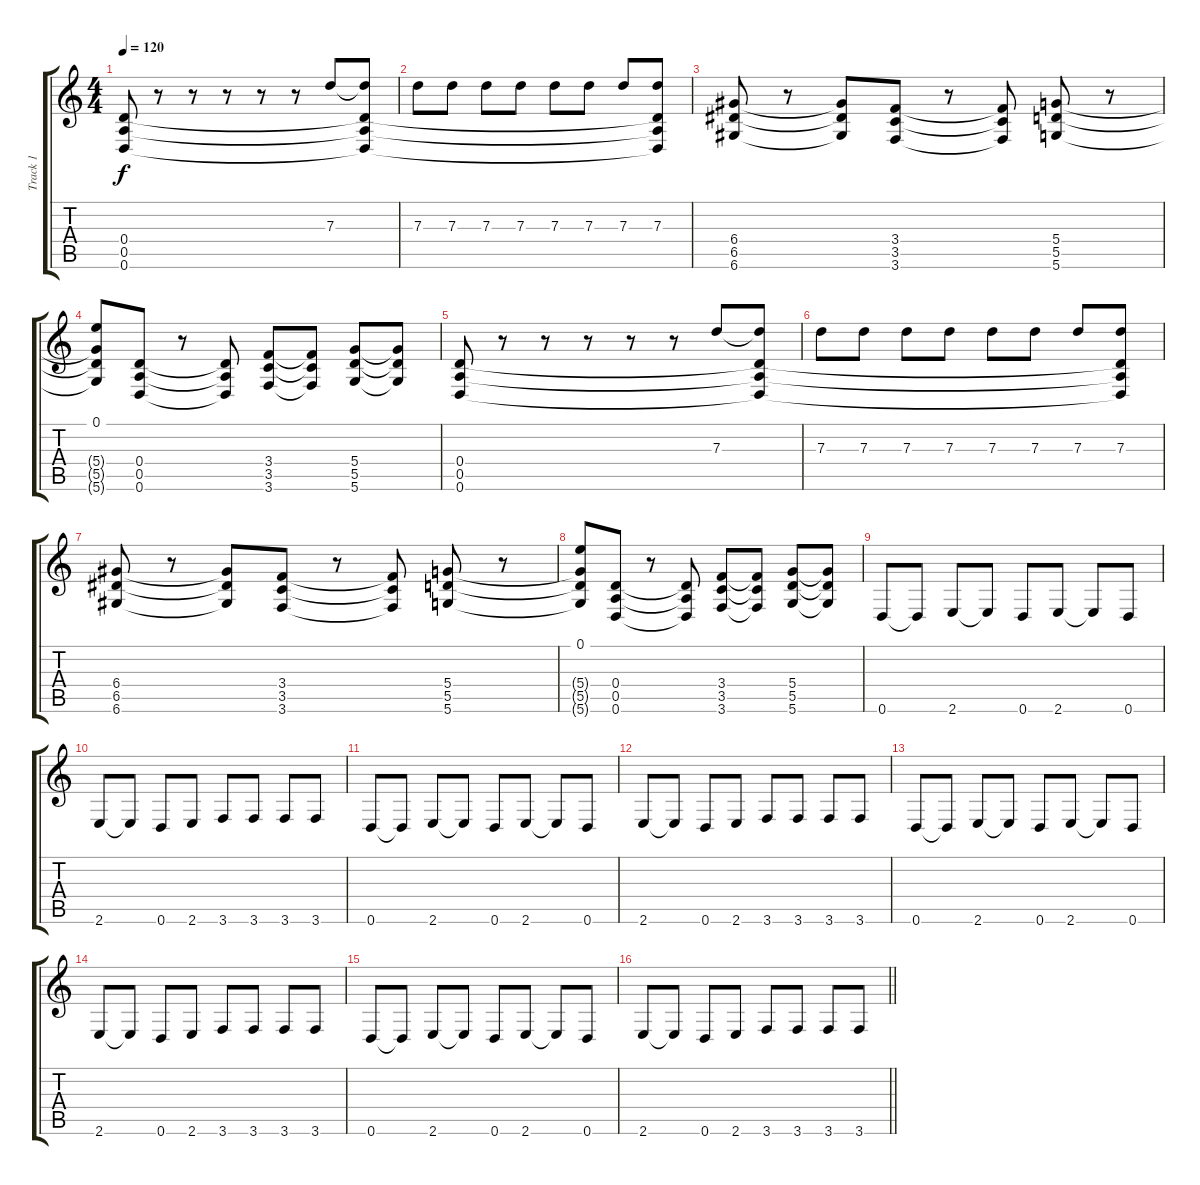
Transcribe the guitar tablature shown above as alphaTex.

\track ("Track 1" "Track 1") {instrument distortionguitar}
\staff {score tabs}
\tuning (E4 B3 G3 D3 A2 D2) {hide}
\ts (4 4)
\tempo 120
\clef g2
\ks c
(0.4 0.5 0.6).8{dy f} r.8 r.8 r.8 r.8 r.8 7.3.8 (7.3{t} 0.4{t} 0.5{t} 0.6{t}).8 |
7.3.8 7.3.8 7.3.8 7.3.8 7.3.8 7.3.8 7.3.8 (7.3 0.4{t} 0.5{t} 0.6{t}).8 |
(6.4 6.5 6.6).8 r.8 (6.4{t} 6.5{t} 6.6{t}).8 (3.4 3.5 3.6).8 r.8 (3.4{t} 3.5{t} 3.6{t}).8 (5.4 5.5 5.6).8 r.8 |
(0.1 5.4{t} 5.5{t} 5.6{t}).8 (0.4 0.5 0.6).8 r.8 (0.4{t} 0.5{t} 0.6{t}).8 (3.4 3.5 3.6).8 (3.4{t} 3.5{t} 3.6{t}).8 (5.4 5.5 5.6).8 (5.4{t} 5.5{t} 5.6{t}).8 |
(0.4 0.5 0.6).8 r.8 r.8 r.8 r.8 r.8 7.3.8 (7.3{t} 0.4{t} 0.5{t} 0.6{t}).8 |
7.3.8 7.3.8 7.3.8 7.3.8 7.3.8 7.3.8 7.3.8 (7.3 0.4{t} 0.5{t} 0.6{t}).8 |
(6.4 6.5 6.6).8 r.8 (6.4{t} 6.5{t} 6.6{t}).8 (3.4 3.5 3.6).8 r.8 (3.4{t} 3.5{t} 3.6{t}).8 (5.4 5.5 5.6).8 r.8 |
(0.1 5.4{t} 5.5{t} 5.6{t}).8 (0.4 0.5 0.6).8 r.8 (0.4{t} 0.5{t} 0.6{t}).8 (3.4 3.5 3.6).8 (3.4{t} 3.5{t} 3.6{t}).8 (5.4 5.5 5.6).8 (5.4{t} 5.5{t} 5.6{t}).8 |
0.6.8 0.6{t}.8 2.6.8 2.6{t}.8 0.6.8 2.6.8 2.6{t}.8 0.6.8 |
2.6.8 2.6{t}.8 0.6.8 2.6.8 3.6.8 3.6.8 3.6.8 3.6.8 |
0.6.8 0.6{t}.8 2.6.8 2.6{t}.8 0.6.8 2.6.8 2.6{t}.8 0.6.8 |
2.6.8 2.6{t}.8 0.6.8 2.6.8 3.6.8 3.6.8 3.6.8 3.6.8 |
0.6.8 0.6{t}.8 2.6.8 2.6{t}.8 0.6.8 2.6.8 2.6{t}.8 0.6.8 |
2.6.8 2.6{t}.8 0.6.8 2.6.8 3.6.8 3.6.8 3.6.8 3.6.8 |
0.6.8 0.6{t}.8 2.6.8 2.6{t}.8 0.6.8 2.6.8 2.6{t}.8 0.6.8 |
\barLineRight lightlight
2.6.8 2.6{t}.8 0.6.8 2.6.8 3.6.8 3.6.8 3.6.8 3.6.8
